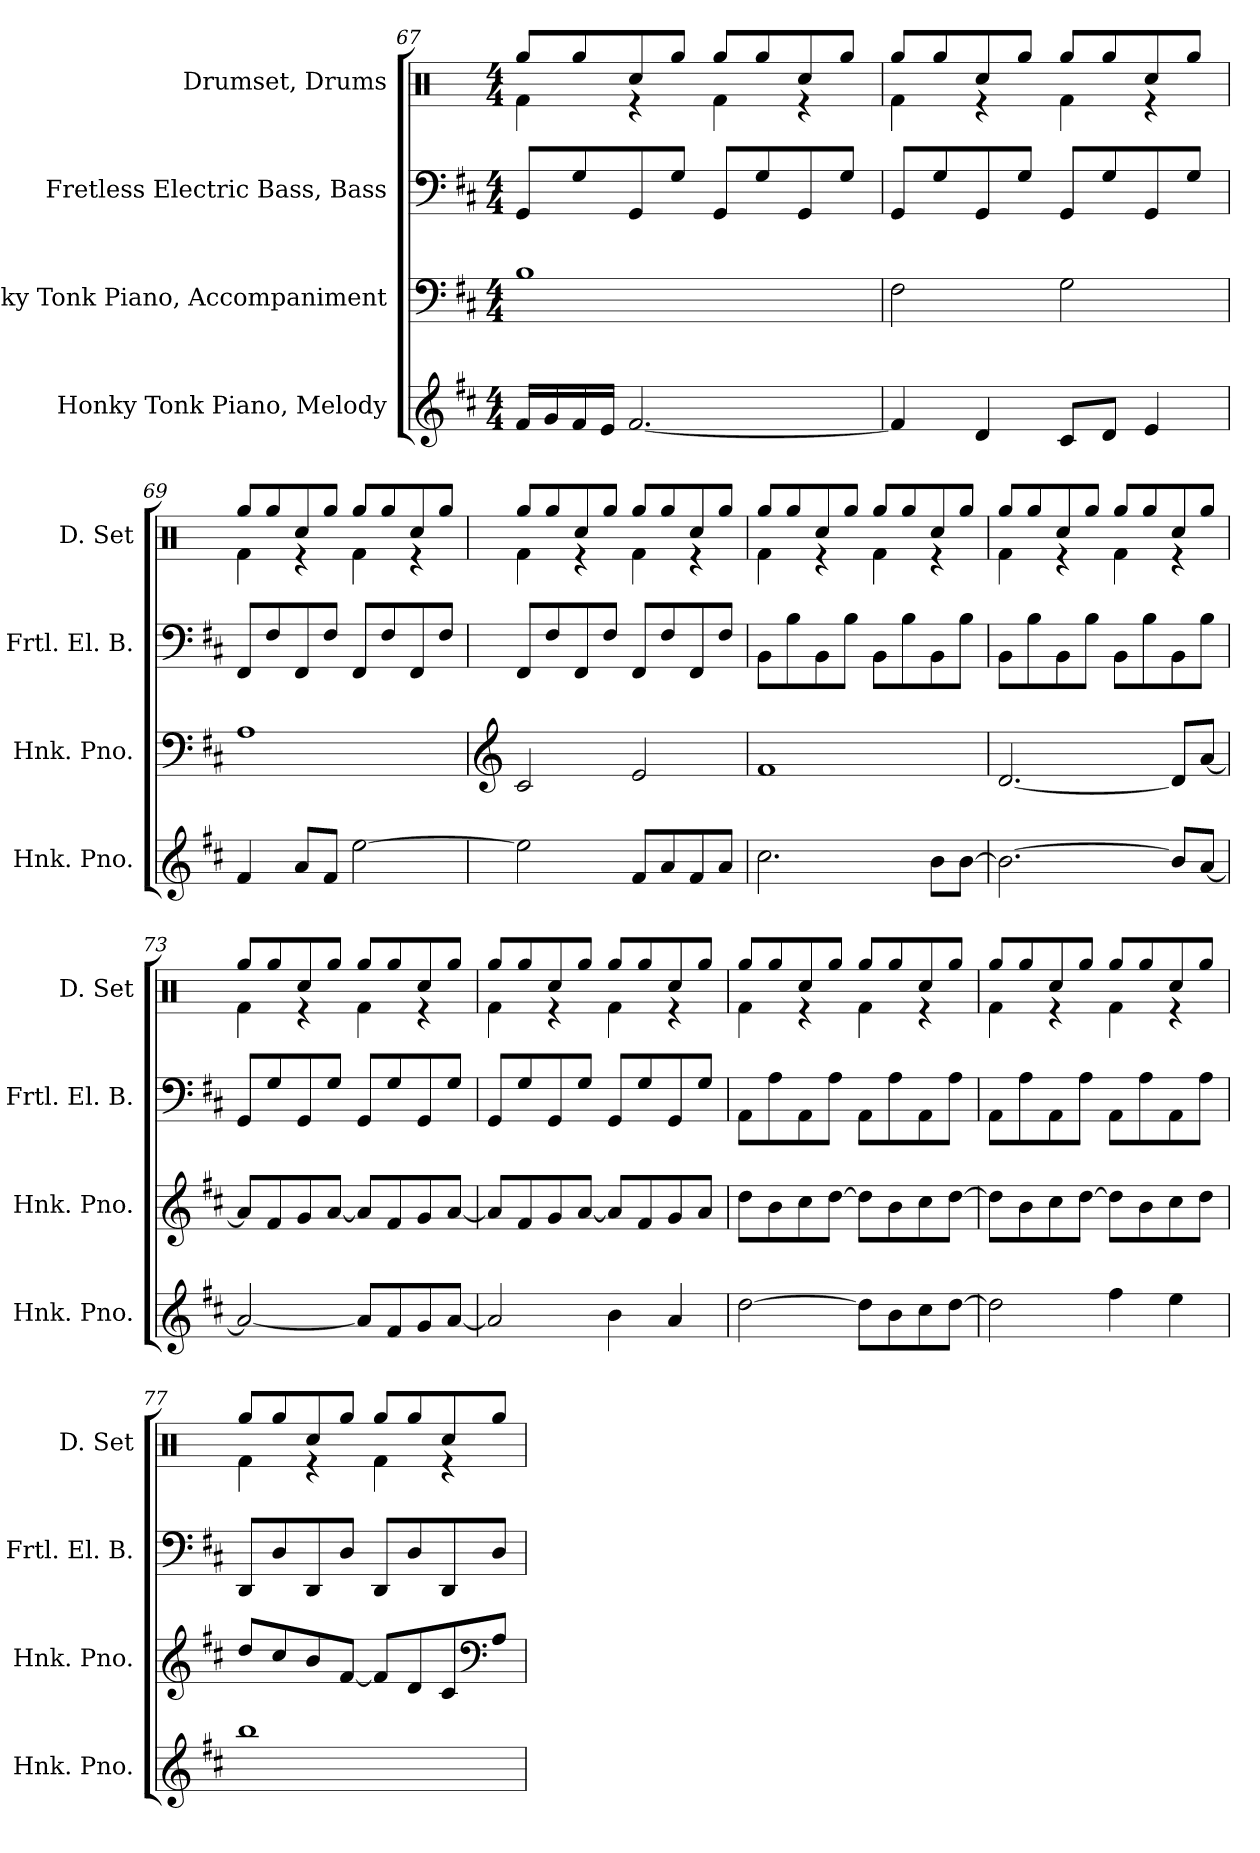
**kern	**kern	**kern	**kern
*part4	*part3	*part2	*part1
*staff4	*staff3	*staff2	*staff1
*I"Honky Tonk Piano, Melody	*I"Honky Tonk Piano, Accompaniment	*I"Fretless Electric Bass, Bass	*I"Drumset, Drums
*I'Hnk. Pno.	*I'Hnk. Pno.	*I'Frtl. El. B.	*I'D. Set
*clefG2	*clefF4	*clefF4	*clefX
*	*	*ITrd7c12	*
*k[f#c#]	*k[f#c#]	*k[f#c#]	*k[]
*M4/4	*M4/4	*M4/4	*M4/4
=67	=67	=67	=67
*	*	*	*^
16f#/LL	1B	8GGG/L	8Rgg/L	4Rf\
16g/	.	.	.	.
16f#/	.	8GG/	8Rgg/	.
16e/JJ	.	.	.	.
[2.f#/	.	8GGG/	8Rcc/	4r
.	.	8GG/J	8Rgg/J	.
.	.	8GGG/L	8Rgg/L	4Rf\
.	.	8GG/	8Rgg/	.
.	.	8GGG/	8Rcc/	4r
.	.	8GG/J	8Rgg/J	.
=68	=68	=68	=68	=68
4f#/]	2F#\	8GGG/L	8Rgg/L	4Rf\
.	.	8GG/	8Rgg/	.
4d/	.	8GGG/	8Rcc/	4r
.	.	8GG/J	8Rgg/J	.
8c#/L	2G\	8GGG/L	8Rgg/L	4Rf\
8d/J	.	8GG/	8Rgg/	.
4e/	.	8GGG/	8Rcc/	4r
.	.	8GG/J	8Rgg/J	.
!!LO:LB:g=z	!!
=69	=69	=69	=69	=69
4f#/	1A	8FFF#/L	8Rgg/L	4Rf\
.	.	8FF#/	8Rgg/	.
8a/L	.	8FFF#/	8Rcc/	4r
8f#/J	.	8FF#/J	8Rgg/J	.
[2ee\	.	8FFF#/L	8Rgg/L	4Rf\
.	.	8FF#/	8Rgg/	.
.	.	8FFF#/	8Rcc/	4r
.	.	8FF#/J	8Rgg/J	.
=70	=70	=70	=70	=70
*	*clefG2	*	*	*
2ee\]	2c#/	8FFF#/L	8Rgg/L	4Rf\
.	.	8FF#/	8Rgg/	.
.	.	8FFF#/	8Rcc/	4r
.	.	8FF#/J	8Rgg/J	.
8f#/L	2e/	8FFF#/L	8Rgg/L	4Rf\
8a/	.	8FF#/	8Rgg/	.
8f#/	.	8FFF#/	8Rcc/	4r
8a/J	.	8FF#/J	8Rgg/J	.
=71	=71	=71	=71	=71
2.cc#\	1f#	8BBB\L	8Rgg/L	4Rf\
.	.	8BB\	8Rgg/	.
.	.	8BBB\	8Rcc/	4r
.	.	8BB\J	8Rgg/J	.
.	.	8BBB\L	8Rgg/L	4Rf\
.	.	8BB\	8Rgg/	.
8b\L	.	8BBB\	8Rcc/	4r
[8b\J	.	8BB\J	8Rgg/J	.
=72	=72	=72	=72	=72
2.b\_	[2.d/	8BBB\L	8Rgg/L	4Rf\
.	.	8BB\	8Rgg/	.
.	.	8BBB\	8Rcc/	4r
.	.	8BB\J	8Rgg/J	.
.	.	8BBB\L	8Rgg/L	4Rf\
.	.	8BB\	8Rgg/	.
8b/L]	8d/L]	8BBB\	8Rcc/	4r
[8a/J	[8a/J	8BB\J	8Rgg/J	.
!!LO:PB:g=z	!!
=73	=73	=73	=73	=73
2a/_	8a/L]	8GGG/L	8Rgg/L	4Rf\
.	8f#/	8GG/	8Rgg/	.
.	8g/	8GGG/	8Rcc/	4r
.	[8a/J	8GG/J	8Rgg/J	.
8a/L]	8a/L]	8GGG/L	8Rgg/L	4Rf\
8f#/	8f#/	8GG/	8Rgg/	.
8g/	8g/	8GGG/	8Rcc/	4r
[8a/J	[8a/J	8GG/J	8Rgg/J	.
=74	=74	=74	=74	=74
2a/]	8a/L]	8GGG/L	8Rgg/L	4Rf\
.	8f#/	8GG/	8Rgg/	.
.	8g/	8GGG/	8Rcc/	4r
.	[8a/J	8GG/J	8Rgg/J	.
4b\	8a/L]	8GGG/L	8Rgg/L	4Rf\
.	8f#/	8GG/	8Rgg/	.
4a/	8g/	8GGG/	8Rcc/	4r
.	8a/J	8GG/J	8Rgg/J	.
=75	=75	=75	=75	=75
[2dd\	8dd\L	8AAA\L	8Rgg/L	4Rf\
.	8b\	8AA\	8Rgg/	.
.	8cc#\	8AAA\	8Rcc/	4r
.	[8dd\J	8AA\J	8Rgg/J	.
8dd\L]	8dd\L]	8AAA\L	8Rgg/L	4Rf\
8b\	8b\	8AA\	8Rgg/	.
8cc#\	8cc#\	8AAA\	8Rcc/	4r
[8dd\J	[8dd\J	8AA\J	8Rgg/J	.
=76	=76	=76	=76	=76
2dd\]	8dd\L]	8AAA\L	8Rgg/L	4Rf\
.	8b\	8AA\	8Rgg/	.
.	8cc#\	8AAA\	8Rcc/	4r
.	[8dd\J	8AA\J	8Rgg/J	.
4ff#\	8dd\L]	8AAA\L	8Rgg/L	4Rf\
.	8b\	8AA\	8Rgg/	.
4ee\	8cc#\	8AAA\	8Rcc/	4r
.	8dd\J	8AA\J	8Rgg/J	.
!!LO:LB:g=z	!!
=77	=77	=77	=77	=77
1bb	8dd/L	8DDD/L	8Rgg/L	4Rf\
.	8cc#/	8DD/	8Rgg/	.
.	8b/	8DDD/	8Rcc/	4r
.	[8f#/J	8DD/J	8Rgg/J	.
.	8f#/L]	8DDD/L	8Rgg/L	4Rf\
.	8d/	8DD/	8Rgg/	.
.	8c#/	8DDD/	8Rcc/	4r
*	*clefF4	*	*	*
.	8A/J	8DD/J	8Rgg/J	.
*	*	*	*v	*v
=	=	=	=
*-	*-	*-	*-
